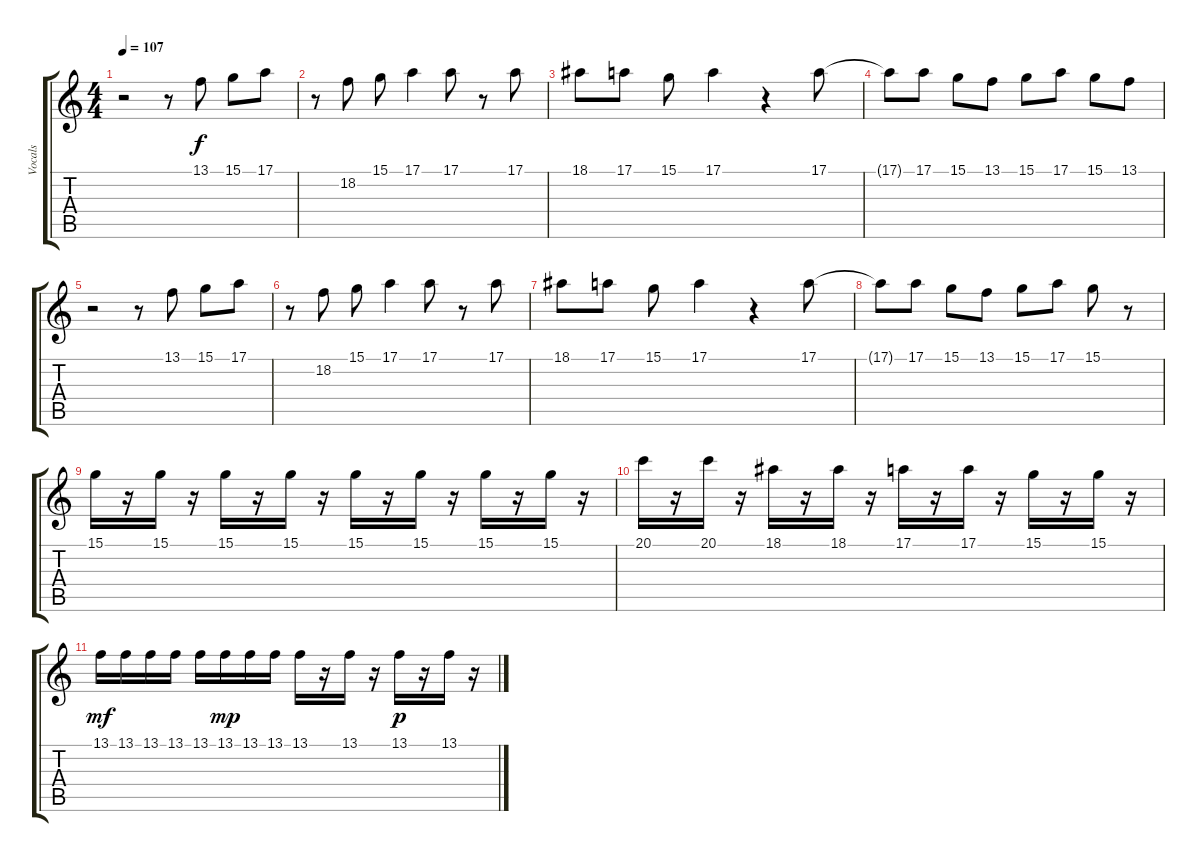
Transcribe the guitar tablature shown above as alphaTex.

\track ("Vocals" "Vocals") {instrument steeldrums}
\staff {score tabs}
\tuning (E4 B3 G3 D3 A2 E2) {hide}
\ts (4 4)
\tempo 107
\clef g2
\ks c
r.2{dy f} r.8 13.1.8 15.1.8 17.1.8 |
r.8 18.2.8 15.1.8 17.1.4 17.1.8 r.8 17.1.8 |
18.1.8 17.1.8 15.1.8 17.1.4 r.4 17.1.8 |
17.1{t}.8 17.1.8 15.1.8 13.1.8 15.1.8 17.1.8 15.1.8 13.1.8 |
r.2 r.8 13.1.8 15.1.8 17.1.8 |
r.8 18.2.8 15.1.8 17.1.4 17.1.8 r.8 17.1.8 |
18.1.8 17.1.8 15.1.8 17.1.4 r.4 17.1.8 |
17.1{t}.8 17.1.8 15.1.8 13.1.8 15.1.8 17.1.8 15.1.8 r.8 |
15.1.16 r.16 15.1.16 r.16 15.1.16 r.16 15.1.16 r.16 15.1.16 r.16 15.1.16 r.16 15.1.16 r.16 15.1.16 r.16 |
20.1.16 r.16 20.1.16 r.16 18.1.16 r.16 18.1.16 r.16 17.1.16 r.16 17.1.16 r.16 15.1.16 r.16 15.1.16 r.16 |
13.1.16{dy mf} 13.1.16 13.1.16 13.1.16 13.1.16 13.1.16{dy mp} 13.1.16 13.1.16 13.1.16 r.16 13.1.16 r.16 13.1.16{dy p} r.16 13.1.16 r.16
